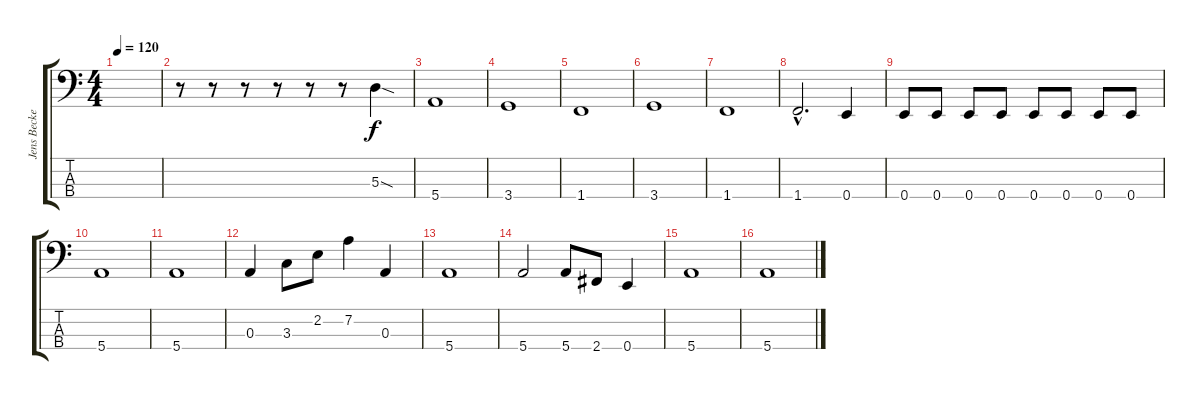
\track ("Jens Becker Bass" "Jens Becke") {instrument electricbassfinger}
\staff {score tabs}
\tuning (G2 D2 A1 E1) {hide}
\ts (4 4)
\tempo 120
\clef f4
\ks c
|
r.8 r.8 r.8 r.8 r.8 r.8 5.3{sod}.4 |
5.4.1 |
3.4.1 |
1.4.1 |
3.4.1 |
1.4.1 |
1.4{hac}.2{d} 0.4.4 |
0.4.8 0.4.8 0.4.8 0.4.8 0.4.8 0.4.8 0.4.8 0.4.8 |
5.4.1 |
5.4.1 |
0.3.4 3.3.8 2.2.8 7.2.4 0.3.4 |
5.4.1 |
5.4.2 5.4.8 2.4.8 0.4.4 |
5.4.1 |
5.4.1
